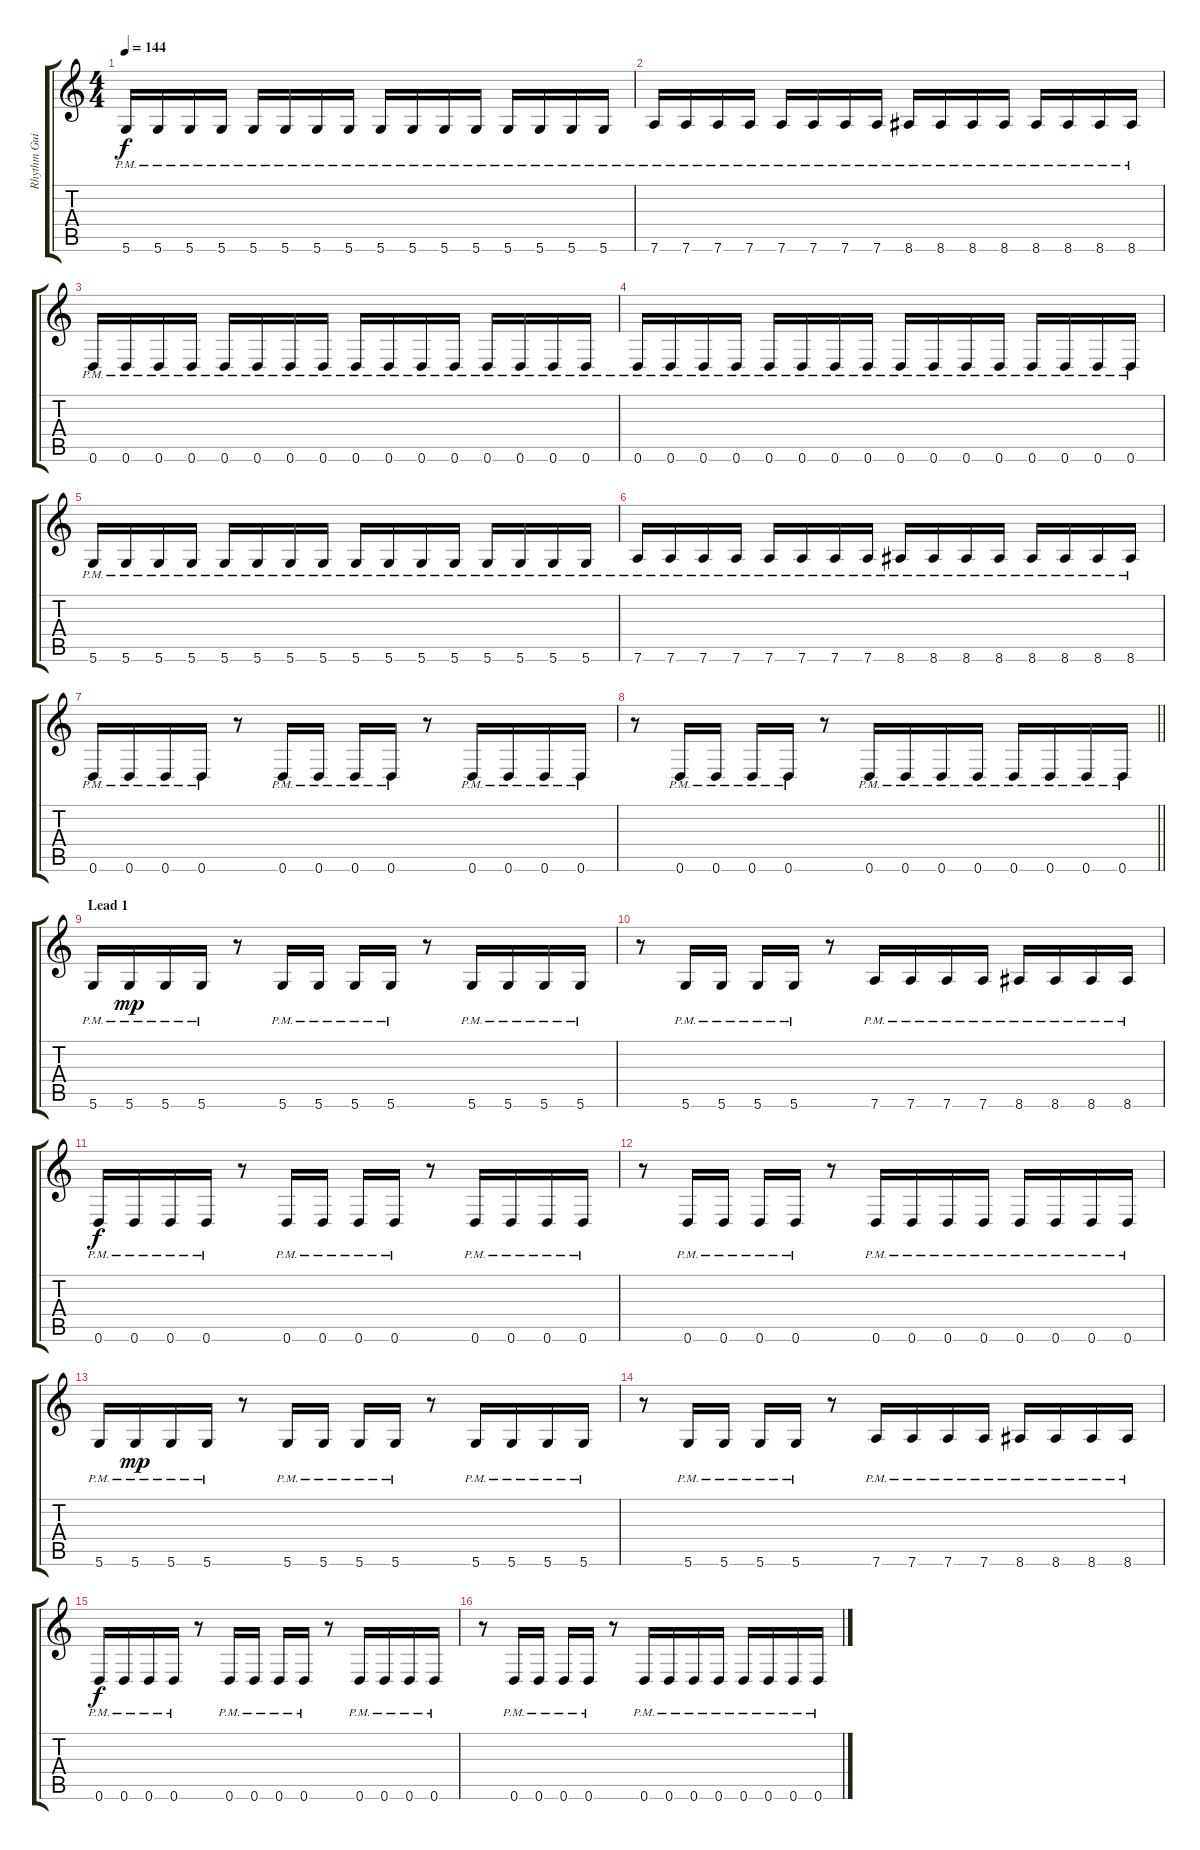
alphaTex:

\track ("Rhythm Guitar L" "Rhythm Gui") {instrument distortionguitar}
\staff {score tabs}
\tuning (E4 B3 G3 D3 A2 D2) {hide}
\ts (4 4)
\tempo 144
\clef g2
\ks c
5.6{pm}.16{dy f} 5.6{pm}.16 5.6{pm}.16 5.6{pm}.16 5.6{pm}.16 5.6{pm}.16 5.6{pm}.16 5.6{pm}.16 5.6{pm}.16 5.6{pm}.16 5.6{pm}.16 5.6{pm}.16 5.6{pm}.16 5.6{pm}.16 5.6{pm}.16 5.6{pm}.16 |
7.6{pm}.16 7.6{pm}.16 7.6{pm}.16 7.6{pm}.16 7.6{pm}.16 7.6{pm}.16 7.6{pm}.16 7.6{pm}.16 8.6{pm}.16 8.6{pm}.16 8.6{pm}.16 8.6{pm}.16 8.6{pm}.16 8.6{pm}.16 8.6{pm}.16 8.6{pm}.16 |
0.6{pm}.16 0.6{pm}.16 0.6{pm}.16 0.6{pm}.16 0.6{pm}.16 0.6{pm}.16 0.6{pm}.16 0.6{pm}.16 0.6{pm}.16 0.6{pm}.16 0.6{pm}.16 0.6{pm}.16 0.6{pm}.16 0.6{pm}.16 0.6{pm}.16 0.6{pm}.16 |
0.6{pm}.16 0.6{pm}.16 0.6{pm}.16 0.6{pm}.16 0.6{pm}.16 0.6{pm}.16 0.6{pm}.16 0.6{pm}.16 0.6{pm}.16 0.6{pm}.16 0.6{pm}.16 0.6{pm}.16 0.6{pm}.16 0.6{pm}.16 0.6{pm}.16 0.6{pm}.16 |
5.6{pm}.16 5.6{pm}.16 5.6{pm}.16 5.6{pm}.16 5.6{pm}.16 5.6{pm}.16 5.6{pm}.16 5.6{pm}.16 5.6{pm}.16 5.6{pm}.16 5.6{pm}.16 5.6{pm}.16 5.6{pm}.16 5.6{pm}.16 5.6{pm}.16 5.6{pm}.16 |
7.6{pm}.16 7.6{pm}.16 7.6{pm}.16 7.6{pm}.16 7.6{pm}.16 7.6{pm}.16 7.6{pm}.16 7.6{pm}.16 8.6{pm}.16 8.6{pm}.16 8.6{pm}.16 8.6{pm}.16 8.6{pm}.16 8.6{pm}.16 8.6{pm}.16 8.6{pm}.16 |
0.6{pm}.16 0.6{pm}.16 0.6{pm}.16 0.6{pm}.16 r.8 0.6{pm}.16 0.6{pm}.16 0.6{pm}.16 0.6{pm}.16 r.8 0.6{pm}.16 0.6{pm}.16 0.6{pm}.16 0.6{pm}.16 |
\barLineRight lightlight
r.8 0.6{pm}.16 0.6{pm}.16 0.6{pm}.16 0.6{pm}.16 r.8 0.6{pm}.16 0.6{pm}.16 0.6{pm}.16 0.6{pm}.16 0.6{pm}.16 0.6{pm}.16 0.6{pm}.16 0.6{pm}.16 |
\section ("" "Lead 1")
5.6{pm}.16 5.6{pm}.16{dy mp} 5.6{pm}.16 5.6{pm}.16 r.8 5.6{pm}.16 5.6{pm}.16 5.6{pm}.16 5.6{pm}.16 r.8 5.6{pm}.16 5.6{pm}.16 5.6{pm}.16 5.6{pm}.16 |
r.8 5.6{pm}.16 5.6{pm}.16 5.6{pm}.16 5.6{pm}.16 r.8 7.6{pm}.16 7.6{pm}.16 7.6{pm}.16 7.6{pm}.16 8.6{pm}.16 8.6{pm}.16 8.6{pm}.16 8.6{pm}.16 |
0.6{pm}.16{dy f} 0.6{pm}.16 0.6{pm}.16 0.6{pm}.16 r.8 0.6{pm}.16 0.6{pm}.16 0.6{pm}.16 0.6{pm}.16 r.8 0.6{pm}.16 0.6{pm}.16 0.6{pm}.16 0.6{pm}.16 |
r.8 0.6{pm}.16 0.6{pm}.16 0.6{pm}.16 0.6{pm}.16 r.8 0.6{pm}.16 0.6{pm}.16 0.6{pm}.16 0.6{pm}.16 0.6{pm}.16 0.6{pm}.16 0.6{pm}.16 0.6{pm}.16 |
5.6{pm}.16 5.6{pm}.16{dy mp} 5.6{pm}.16 5.6{pm}.16 r.8 5.6{pm}.16 5.6{pm}.16 5.6{pm}.16 5.6{pm}.16 r.8 5.6{pm}.16 5.6{pm}.16 5.6{pm}.16 5.6{pm}.16 |
r.8 5.6{pm}.16 5.6{pm}.16 5.6{pm}.16 5.6{pm}.16 r.8 7.6{pm}.16 7.6{pm}.16 7.6{pm}.16 7.6{pm}.16 8.6{pm}.16 8.6{pm}.16 8.6{pm}.16 8.6{pm}.16 |
0.6{pm}.16{dy f} 0.6{pm}.16 0.6{pm}.16 0.6{pm}.16 r.8 0.6{pm}.16 0.6{pm}.16 0.6{pm}.16 0.6{pm}.16 r.8 0.6{pm}.16 0.6{pm}.16 0.6{pm}.16 0.6{pm}.16 |
r.8 0.6{pm}.16 0.6{pm}.16 0.6{pm}.16 0.6{pm}.16 r.8 0.6{pm}.16 0.6{pm}.16 0.6{pm}.16 0.6{pm}.16 0.6{pm}.16 0.6{pm}.16 0.6{pm}.16 0.6{pm}.16
